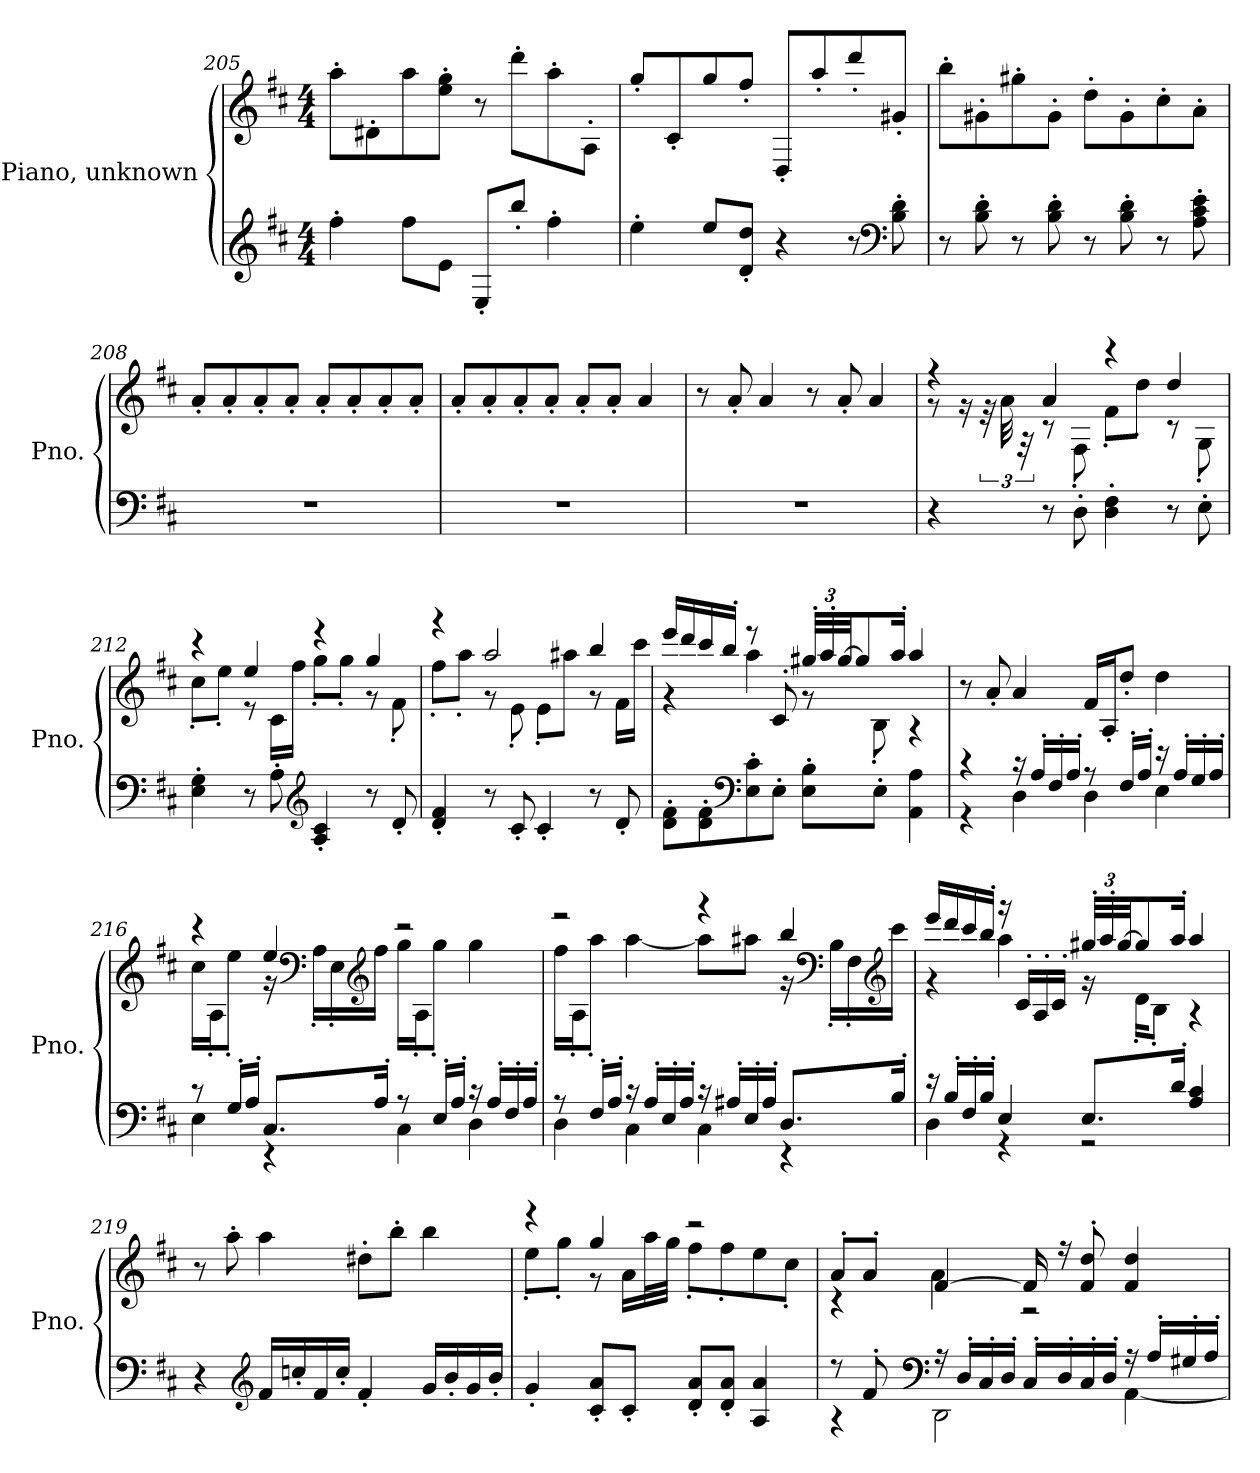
**kern	**kern
*part1	*part1
*staff2	*staff1
*I"Piano, unknown	*
*I'Pno.	*
*clefG2	*clefG2
*k[f#c#]	*k[f#c#]
*M4/4	*M4/4
=205	=205
4ff#'\	8aa'\L
.	8d#X'\
8ff#\L	8aa\
8e\J	8ee\' 8gg\'J
8E'/L	8r
8bb'/J	8ddd'\L
4ff#'\	8aa'\
.	8A'\J
!!LO:LB:g=z
=206	=206
4ee'\	8gg'/L
.	8c#'/
8ee/L	8gg/
8d/' 8dd/'J	8ff#'/J
4r	8D'/L
.	8aa'/
8r	8ddd'/
*clefF4	*
8B\' 8d\'	8g#X'/J
=207	=207
8r	8bb'\L
8B\' 8d\'	8g#X'\
8r	8gg#X'\
8B\' 8d\'	8g#'\J
8r	8dd'\L
8B\' 8d\'	8g#'\
8r	8cc#'\
8A\' 8c#\' 8e\'	8a'\J
=208	=208
1r	8a'/L
.	8a'/
.	8a'/
.	8a'/J
.	8a'/L
.	8a'/
.	8a'/
.	8a'/J
=209	=209
1r	8a'/L
.	8a'/
.	8a'/
.	8a'/J
.	8a'/L
.	8a'/J
.	4a/
=210	=210
1r	8r
.	8a'/
.	4a/
.	8r
.	8a'/
.	4a/
!!LO:LB:g=z
=211	=211
*	*^
4r	4r	8r
.	.	16r
.	.	48r
.	.	48a\
.	.	48r
8r	4a/	8r
8D'\	.	8F#'\
4D\' 4F#\'	4r	8f#'\L
.	.	8dd'\J
8r	4dd/	8r
8E'\	.	8G'\
=212	=212	=212
4E\' 4G\'	4r	8cc#'\L
.	.	8ee'\J
8r	4ee/	8r
8A'\	.	16c#\LL
.	.	16ff#\JJ
*clefG2	*	*
4A/' 4c#/'	4r	8gg'\L
.	.	8gg'\J
8r	4gg/	8r
8d'/	.	8f#'\
=213	=213	=213
4d/' 4f#/'	4r	8ff#'\L
.	.	8aa'\J
8r	2aa/	8r
8c#'/	.	8e'\
4c#'/	.	8e'\L
.	.	8aa#X\J
8r	4bb/	8r
8d'/	.	16f#\LL
.	.	16ccc#\JJ
!!LO:PB:g=z	!!
=214	=214	=214
8d\' 8f#\'L	16eee/LL	4r
.	16ddd/	.
8d\' 8f#\'	16ccc#/	.
.	16bb'/JJ	.
*clefF4	*	*
8E\' 8c#\'	8r	4aa\
8E'\J	8c#'/	.
*	*Xbrackettup	*
8E\' 8B\'L	48gg#X'/LLL	8r
.	48aa'/	.
.	[48gg#/JJ	.
.	8gg#/]	.
8E'\J	.	8B'\
.	16aa'/Jk	.
4AA\ 4A\	4aa/	4r
*	*v	*v
=215	=215
*^	*
4r	4r	8r
.	.	8a'/
16r	4D\	4a/
16A'/LL	.	.
16F#'/	.	.
16A'/JJ	.	.
8r	4D\	16f#/LL
.	.	16A'/J
16F#'/LL	.	8dd'/J
16A'/JJ	.	.
16r	4E\	4dd\
16A'/LL	.	.
16G'/	.	.
16A'/JJ	.	.
!!LO:LB:g=z
=216	=216	=216
*	*	*^
8r	4E\	4r	16cc#\LL
.	.	.	16A'\J
16G'/LL	.	.	8ee'\J
16A'/JJ	.	.	.
8.C#/L	4r	4ee/	16r
*	*	*clefF4	*
.	.	.	16A'\LL
.	.	.	16E'\
*	*	*clefG2	*
16A'/Jk	.	.	16ff#\JJ
8r	4C#\	2r	16gg\LL
.	.	.	16A'\J
16E'/LL	.	.	8gg'\J
16A'/JJ	.	.	.
16r	4D\	.	4gg\
16A'/LL	.	.	.
16F#'/	.	.	.
16A'/JJ	.	.	.
=217	=217	=217	=217
8r	4D\	2r	16ff#\LL
.	.	.	16A'\J
16F#'/LL	.	.	8aa'\J
16A'/JJ	.	.	.
16r	4C#\	.	[4aa\
16A'/LL	.	.	.
16E'/	.	.	.
16A'/JJ	.	.	.
16r	4C#\	4r	8aa\L]
16A#X'/LL	.	.	.
16E'/	.	.	8aa#X\J
16A#'/JJ	.	.	.
8.D/L	4r	4bb/	16r
*	*	*clefF4	*
.	.	.	16B'\LL
.	.	.	16F#'\
*	*	*clefG2	*
16B'/Jk	.	.	16ccc#\JJ
!!LO:LB:g=z	!!
=218	=218	=218	=218
16r	4D\	16eee/LL	4r
16B'/LL	.	16ddd/	.
16F#'/	.	16ccc#/	.
16B'/JJ	.	16bb'/JJ	.
4E/	4r	16r	4aa\
.	.	16c#'/LL	.
.	.	16A'/	.
.	.	16c#'/JJ	.
8.E/L	2r	48gg#X'/LLL	16r
.	.	48aa'/	.
.	.	[48gg#/JJ	.
.	.	8gg#/]	16d'\KL
.	.	.	8B'\J
16d'/Jk	.	16aa'/Jk	.
4A/ 4c#/	.	4aa/	4r
*v	*v	*	*
*	*v	*v
=219	=219
4r	8r
.	8aa'\
*clefG2	*
16f#/LL	4aa\
16ccn'/	.
16f#/	.
16cc'/JJ	.
4f#'/	8dd#X'\L
.	8bb'\J
16g/LL	4bb\
16b'/	.
16g/	.
16b'/JJ	.
=220	=220
*	*^
4g'/	4r	8ee'\L
.	.	8gg'\J
8c#/' 8a/'L	4gg/	8r
8c#'/J	.	16a\LL
.	.	32aa\L
.	.	32gg\JJJ
8d/' 8a/'L	2r	8ff#'\L
8d/' 8a/'J	.	8ff#'\
4A/ 4a/	.	8ee\
.	.	8cc#'\J
!!LO:LB:g=z	!!
=221	=221	=221
*^	*	*
8r	4r	8a'/L	4r
8f#'/	.	8a'/J	.
*clefF4	*	*	*
16r	2DD\	[4f#/	4a\
16D'/LL	.	.	.
16C#'/	.	.	.
16D'/JJ	.	.	.
16C#'/LL	.	16f#/]	2r
16D'/	.	16r	.
16C#'/	.	8f#/' 8dd/'	.
16D'/JJ	.	.	.
16r	[4AA\	4f#/ 4dd/	.
16A'/LL	.	.	.
16G#X'/	.	.	.
16A'/JJ	.	.	.
*v	*v	*	*
*	*v	*v
=	=
*-	*-
